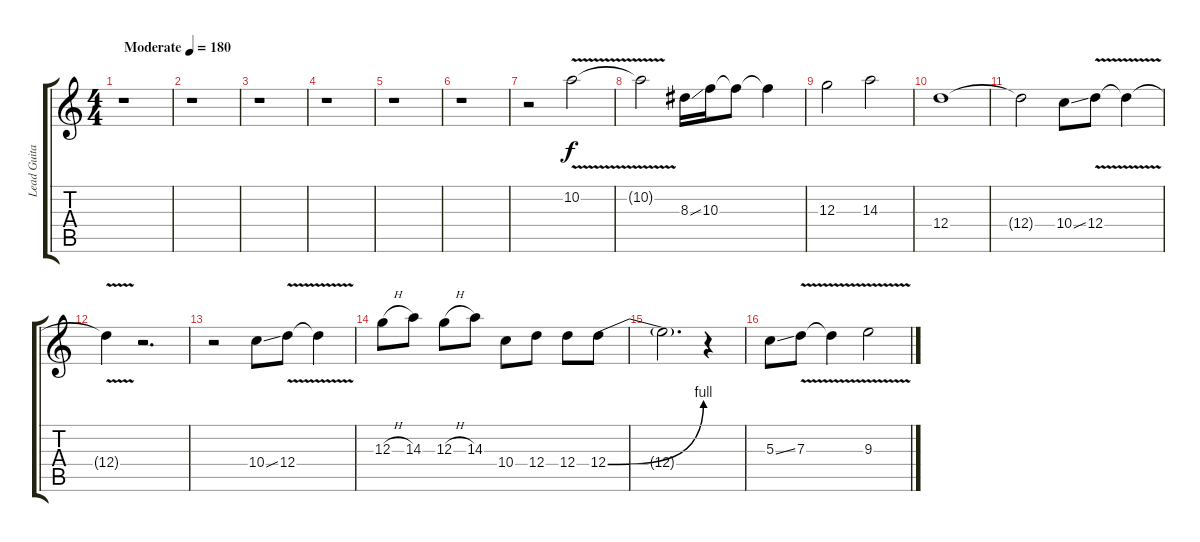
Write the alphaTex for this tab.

\track ("Lead Guitar" "Lead Guita") {instrument overdrivenguitar}
\staff {score tabs}
\tuning (E4 B3 G3 D3 A2 D2) {hide}
\ts (4 4)
\tempo (180 "Moderate")
\clef g2
\ks c
r.1{dy f instrument overdrivenguitar} |
r.1 |
r.1 |
r.1 |
r.1 |
r.1 |
r.2 10.2{v}.2 |
10.2{v t}.2 8.3{ss}.16 10.3.16 10.3{t}.8 10.3{t}.4 |
12.3.2 14.3.2 |
12.4.1 |
12.4{t}.2 10.4{ss}.8 12.4{v}.8 12.4{v t}.4 |
12.4{t}.4 r.2{d} |
r.2 10.4{ss}.8 12.4{v}.8 12.4{v t}.4 |
12.3{h}.8 14.3.8 12.3{h}.8 14.3.8 10.4.8 12.4.8 12.4.8 12.4{be (bend 0 0 60 4)}.8 |
12.4{t}.2{d} r.4 |
5.3{ss}.8 7.3{v}.8 7.3{v t}.4 9.3{v}.2
